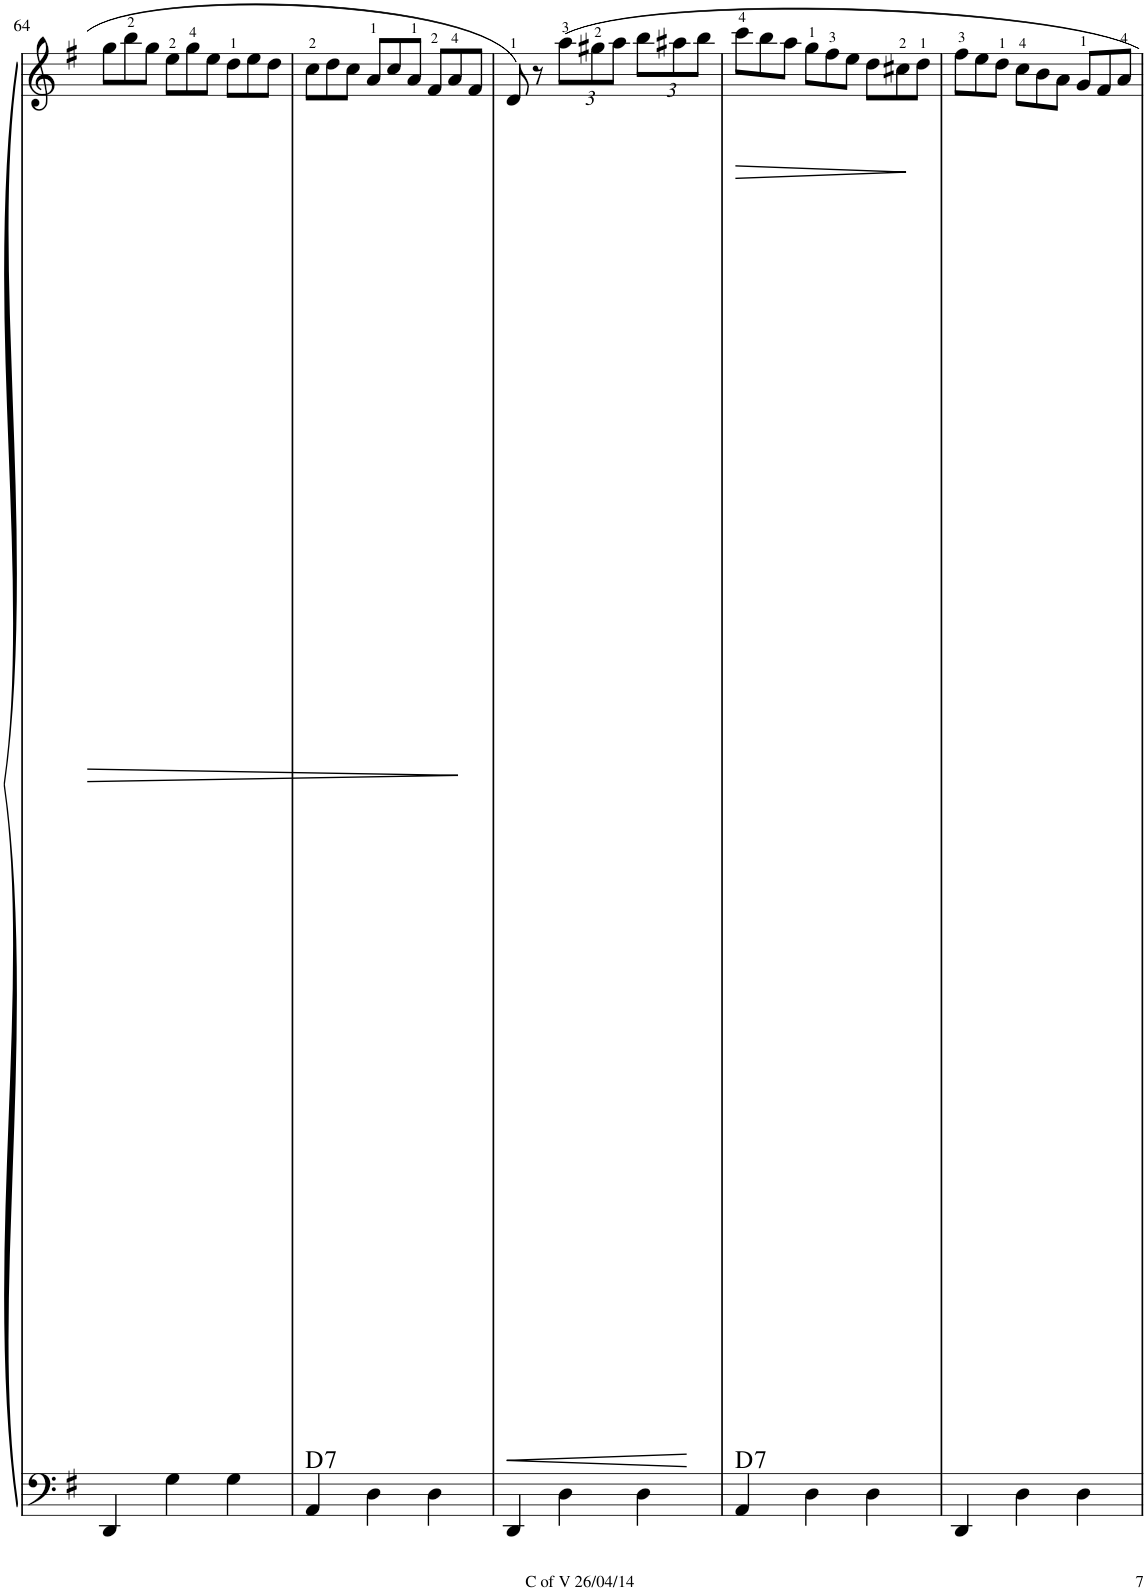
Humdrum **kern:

**kern	**kern	**dynam	**harte
*part1	*part1	*part1	*part1
*staff2	*staff1	*staff1/2	*
*I"Accordion	*	*	*
*I'Acc	*	*	*
!!LO:PB:g=z
*clefF4	*clefG2	*	*
*k[f#]	*k[f#]	*	*
*M3/4	*M3/4	*	*
*	*Xtuplet	*	*
=64	=64	=64	=64
4DD/	12gg\L	.	.
.	12bb\	.	.
.	12gg\J	.	.
4G\	12ee\L	.	.
.	12gg\	.	.
.	12ee\J	.	.
4G\	12dd\L	.	.
.	12ee\	.	.
.	12dd\J	.	.
=65	=65	=65	=65
!	!	!	!LO:H:kt=7
4AA/	12cc\L	.	D:7
.	12dd\	.	.
.	12cc\J	.	.
4D\	12a/L	.	.
.	12cc/	.	.
.	12a/J	.	.
4D\	12f#/L	.	.
.	12a/	.	.
.	12f#/J	.	.
=66	=66	=66	=66
!	!	!LO:HP:b	!
4DD/	8d/	<	.
.	8r	.	.
*	*tuplet	*	*
*	*Xbrackettup	*	*
4D\	12aa\L	.	.
.	12gg#X\	.	.
.	12aa\J	.	.
4D\	12bb\L	.	.
.	12aa#X\	.	.
.	12bb\J	[	.
=67	=67	=67	=67
*	*Xtuplet	*	*
!	!	!LO:HP:b	!LO:H:kt=7
4AA/	12ccc\L	>	D:7
.	12bb\	.	.
.	12aa\J	.	.
4D\	12gg\L	.	.
.	12ff#\	.	.
.	12ee\J	.	.
4D\	12dd\L	.	.
.	12cc#X\	.	.
.	12dd\J	]	.
=68	=68	=68	=68
4DD/	12ff#\L	.	.
.	12ee\	.	.
.	12dd\J	.	.
4D\	12cc\L	.	.
.	12b\	.	.
.	12a\J	.	.
4D\	12g/L	.	.
.	12f#/	.	.
.	12a/J	.	.
=	=	=	=
*-	*-	*-	*-
